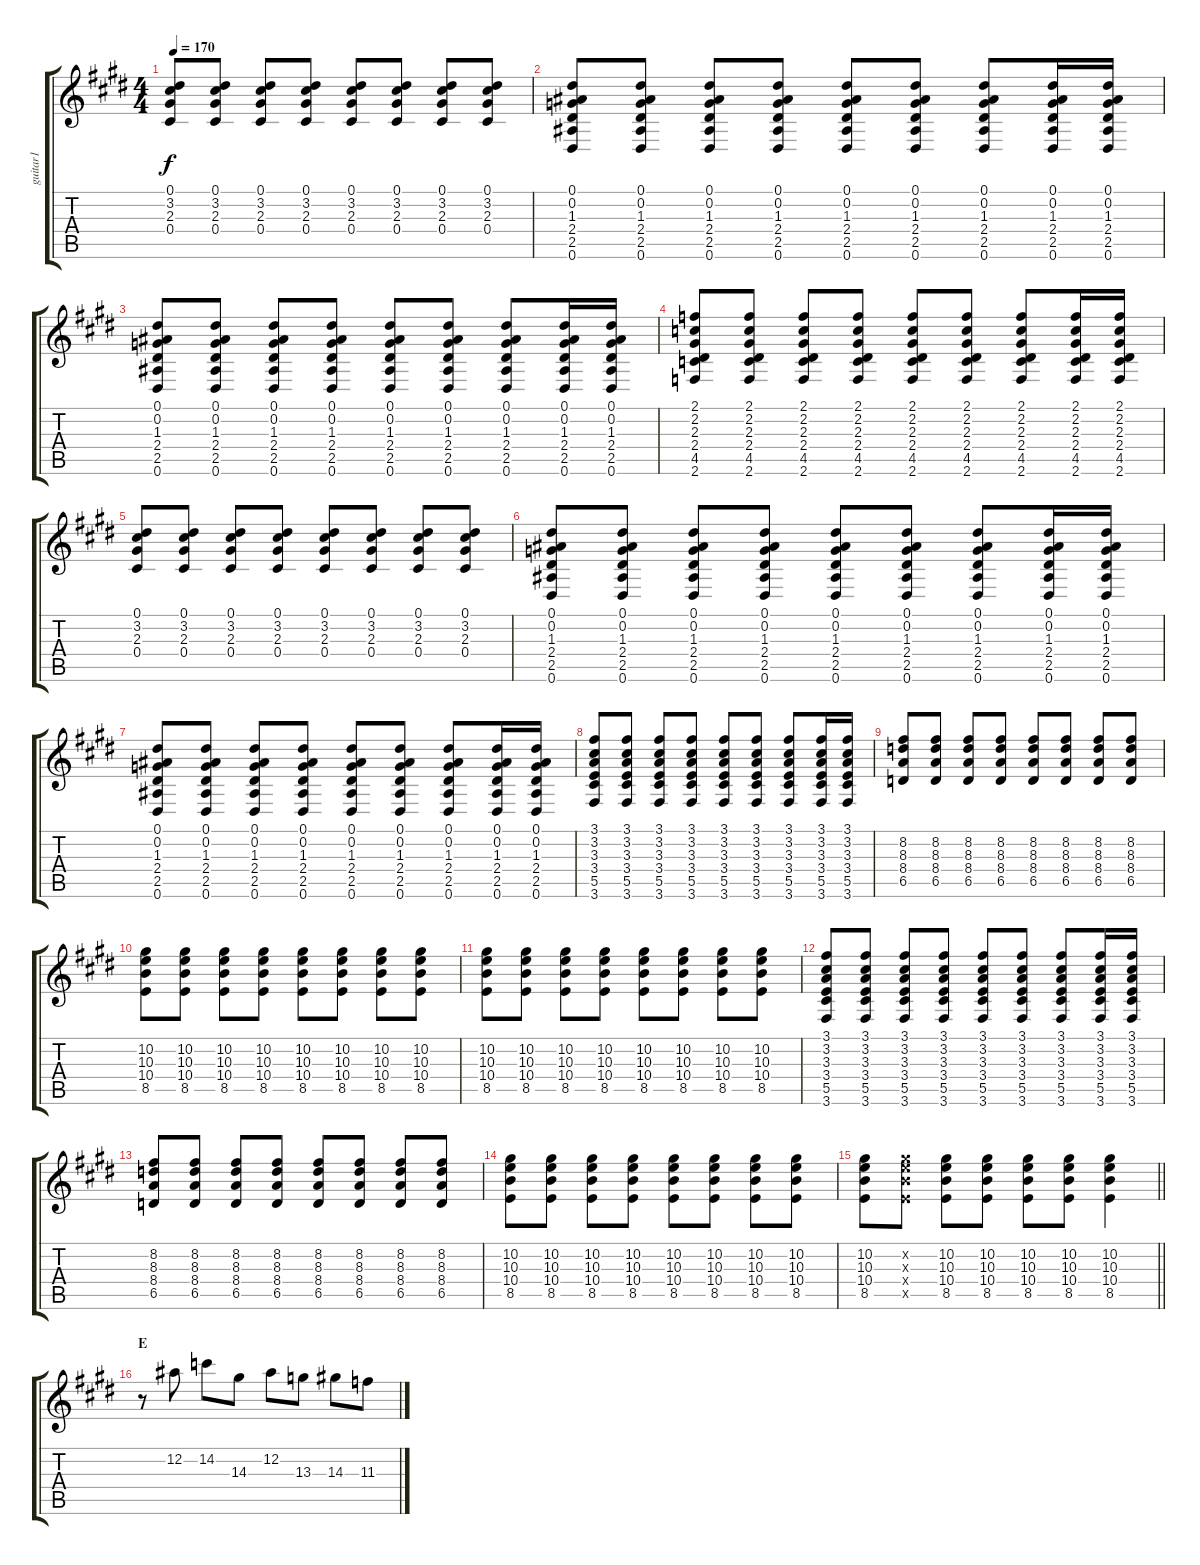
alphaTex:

\track ("guitar1" "guitar1") {instrument distortionguitar}
\staff {score tabs}
\tuning (Eb4 Bb3 Gb3 Db3 Ab2 Eb2) {hide}
\ts (4 4)
\tempo 170
\clef g2
\ks e
(0.1 3.2 2.3 0.4).8{dy f} (0.1 3.2 2.3 0.4).8 (0.1 3.2 2.3 0.4).8 (0.1 3.2 2.3 0.4).8 (0.1 3.2 2.3 0.4).8 (0.1 3.2 2.3 0.4).8 (0.1 3.2 2.3 0.4).8 (0.1 3.2 2.3 0.4).8 |
(0.1 0.2 1.3 2.4 2.5 0.6).8 (0.1 0.2 1.3 2.4 2.5 0.6).8 (0.1 0.2 1.3 2.4 2.5 0.6).8 (0.1 0.2 1.3 2.4 2.5 0.6).8 (0.1 0.2 1.3 2.4 2.5 0.6).8 (0.1 0.2 1.3 2.4 2.5 0.6).8 (0.1 0.2 1.3 2.4 2.5 0.6).8 (0.1 0.2 1.3 2.4 2.5 0.6).16 (0.1 0.2 1.3 2.4 2.5 0.6).16 |
(0.1 0.2 1.3 2.4 2.5 0.6).8 (0.1 0.2 1.3 2.4 2.5 0.6).8 (0.1 0.2 1.3 2.4 2.5 0.6).8 (0.1 0.2 1.3 2.4 2.5 0.6).8 (0.1 0.2 1.3 2.4 2.5 0.6).8 (0.1 0.2 1.3 2.4 2.5 0.6).8 (0.1 0.2 1.3 2.4 2.5 0.6).8 (0.1 0.2 1.3 2.4 2.5 0.6).16 (0.1 0.2 1.3 2.4 2.5 0.6).16 |
(2.1 2.2 2.3 2.4 4.5 2.6).8 (2.1 2.2 2.3 2.4 4.5 2.6).8 (2.1 2.2 2.3 2.4 4.5 2.6).8 (2.1 2.2 2.3 2.4 4.5 2.6).8 (2.1 2.2 2.3 2.4 4.5 2.6).8 (2.1 2.2 2.3 2.4 4.5 2.6).8 (2.1 2.2 2.3 2.4 4.5 2.6).8 (2.1 2.2 2.3 2.4 4.5 2.6).16 (2.1 2.2 2.3 2.4 4.5 2.6).16 |
(0.1 3.2 2.3 0.4).8 (0.1 3.2 2.3 0.4).8 (0.1 3.2 2.3 0.4).8 (0.1 3.2 2.3 0.4).8 (0.1 3.2 2.3 0.4).8 (0.1 3.2 2.3 0.4).8 (0.1 3.2 2.3 0.4).8 (0.1 3.2 2.3 0.4).8 |
(0.1 0.2 1.3 2.4 2.5 0.6).8 (0.1 0.2 1.3 2.4 2.5 0.6).8 (0.1 0.2 1.3 2.4 2.5 0.6).8 (0.1 0.2 1.3 2.4 2.5 0.6).8 (0.1 0.2 1.3 2.4 2.5 0.6).8 (0.1 0.2 1.3 2.4 2.5 0.6).8 (0.1 0.2 1.3 2.4 2.5 0.6).8 (0.1 0.2 1.3 2.4 2.5 0.6).16 (0.1 0.2 1.3 2.4 2.5 0.6).16 |
(0.1 0.2 1.3 2.4 2.5 0.6).8 (0.1 0.2 1.3 2.4 2.5 0.6).8 (0.1 0.2 1.3 2.4 2.5 0.6).8 (0.1 0.2 1.3 2.4 2.5 0.6).8 (0.1 0.2 1.3 2.4 2.5 0.6).8 (0.1 0.2 1.3 2.4 2.5 0.6).8 (0.1 0.2 1.3 2.4 2.5 0.6).8 (0.1 0.2 1.3 2.4 2.5 0.6).16 (0.1 0.2 1.3 2.4 2.5 0.6).16 |
(3.1 3.2 3.3 3.4 5.5 3.6).8 (3.1 3.2 3.3 3.4 5.5 3.6).8 (3.1 3.2 3.3 3.4 5.5 3.6).8 (3.1 3.2 3.3 3.4 5.5 3.6).8 (3.1 3.2 3.3 3.4 5.5 3.6).8 (3.1 3.2 3.3 3.4 5.5 3.6).8 (3.1 3.2 3.3 3.4 5.5 3.6).8 (3.1 3.2 3.3 3.4 5.5 3.6).16 (3.1 3.2 3.3 3.4 5.5 3.6).16 |
(8.2 8.3 8.4 6.5).8 (8.2 8.3 8.4 6.5).8 (8.2 8.3 8.4 6.5).8 (8.2 8.3 8.4 6.5).8 (8.2 8.3 8.4 6.5).8 (8.2 8.3 8.4 6.5).8 (8.2 8.3 8.4 6.5).8 (8.2 8.3 8.4 6.5).8 |
(10.2 10.3 10.4 8.5).8 (10.2 10.3 10.4 8.5).8 (10.2 10.3 10.4 8.5).8 (10.2 10.3 10.4 8.5).8 (10.2 10.3 10.4 8.5).8 (10.2 10.3 10.4 8.5).8 (10.2 10.3 10.4 8.5).8 (10.2 10.3 10.4 8.5).8 |
(10.2 10.3 10.4 8.5).8 (10.2 10.3 10.4 8.5).8 (10.2 10.3 10.4 8.5).8 (10.2 10.3 10.4 8.5).8 (10.2 10.3 10.4 8.5).8 (10.2 10.3 10.4 8.5).8 (10.2 10.3 10.4 8.5).8 (10.2 10.3 10.4 8.5).8 |
(3.1 3.2 3.3 3.4 5.5 3.6).8 (3.1 3.2 3.3 3.4 5.5 3.6).8 (3.1 3.2 3.3 3.4 5.5 3.6).8 (3.1 3.2 3.3 3.4 5.5 3.6).8 (3.1 3.2 3.3 3.4 5.5 3.6).8 (3.1 3.2 3.3 3.4 5.5 3.6).8 (3.1 3.2 3.3 3.4 5.5 3.6).8 (3.1 3.2 3.3 3.4 5.5 3.6).16 (3.1 3.2 3.3 3.4 5.5 3.6).16 |
(8.2 8.3 8.4 6.5).8 (8.2 8.3 8.4 6.5).8 (8.2 8.3 8.4 6.5).8 (8.2 8.3 8.4 6.5).8 (8.2 8.3 8.4 6.5).8 (8.2 8.3 8.4 6.5).8 (8.2 8.3 8.4 6.5).8 (8.2 8.3 8.4 6.5).8 |
(10.2 10.3 10.4 8.5).8 (10.2 10.3 10.4 8.5).8 (10.2 10.3 10.4 8.5).8 (10.2 10.3 10.4 8.5).8 (10.2 10.3 10.4 8.5).8 (10.2 10.3 10.4 8.5).8 (10.2 10.3 10.4 8.5).8 (10.2 10.3 10.4 8.5).8 |
\barLineRight lightlight
(10.2 10.3 10.4 8.5).8 (10.2{x} 10.3{x} 10.4{x} 8.5{x}).8 (10.2 10.3 10.4 8.5).8 (10.2 10.3 10.4 8.5).8 (10.2 10.3 10.4 8.5).8 (10.2 10.3 10.4 8.5).8 (10.2 10.3 10.4 8.5).4 |
\section ("" "E")
r.8 12.2.8 14.2.8 14.3.8 12.2.8 13.3.8 14.3.8 11.3.8
